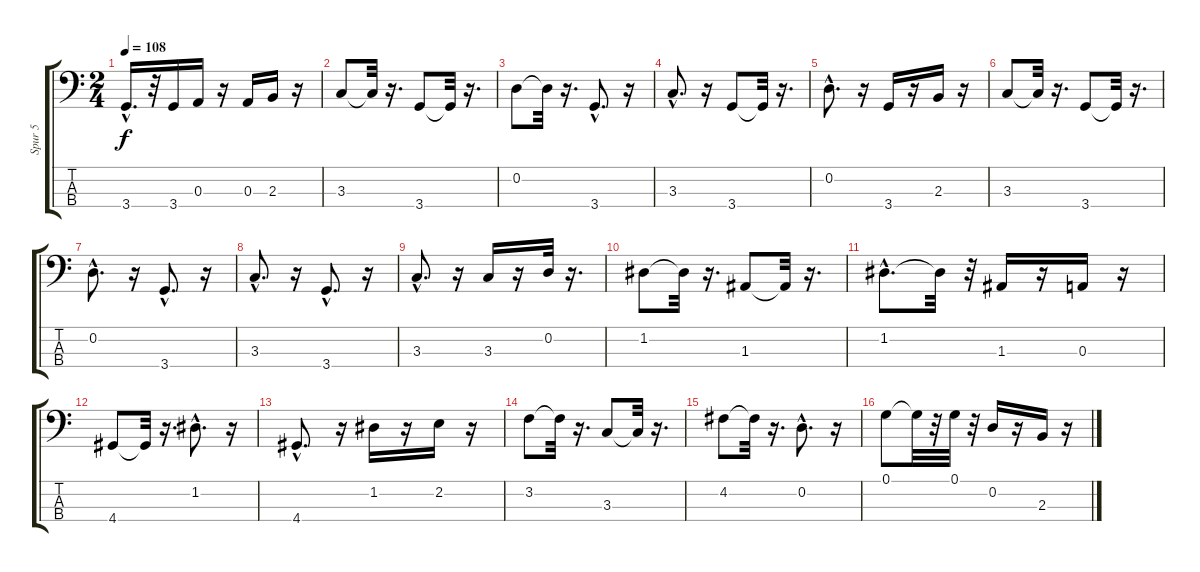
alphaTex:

\track ("Spur 5" "Spur 5") {instrument electricbassfinger}
\staff {score tabs}
\tuning (G2 D2 A1 E1) {hide}
\ts (2 4)
\tempo 108
\clef f4
\ks c
3.4{hac}.16{d dy f} r.32 3.4.16 0.3.16 r.16 0.3.16 2.3.16 r.16 |
3.3.8 3.3{t}.32 r.16{d} 3.4.8 3.4{t}.32 r.16{d} |
0.2.8 0.2{t}.32 r.16{d} 3.4{hac}.8{d} r.16 |
3.3{hac}.8{d} r.16 3.4.8 3.4{t}.32 r.16{d} |
0.2{hac}.8{d} r.16 3.4.16 r.16 2.3.16 r.16 |
3.3.8 3.3{t}.32 r.16{d} 3.4.8 3.4{t}.32 r.16{d} |
0.2{hac}.8{d} r.16 3.4{hac}.8{d} r.16 |
3.3{hac}.8{d} r.16 3.4{hac}.8{d} r.16 |
3.3{hac}.8{d} r.16 3.3.16 r.16 0.2.32 r.16{d} |
1.2.8 1.2{t}.32 r.16{d} 1.3.8 1.3{t}.32 r.16{d} |
1.2{hac}.8{d} 1.2{t}.32 r.32 1.3.16 r.16 0.3.16 r.16 |
4.4.8 4.4{t}.32 r.16{d} 1.2{hac}.8{d} r.16 |
4.4{hac}.8{d} r.16 1.2.16 r.16 2.2.16 r.16 |
3.2.8 3.2{t}.32 r.16{d} 3.3.8 3.3{t}.32 r.16{d} |
4.2.8 4.2{t}.32 r.16{d} 0.2{hac}.8{d} r.16 |
0.1.8 0.1{t}.32 r.32 0.1.32 r.32 0.2.16 r.16 2.3.16 r.16
